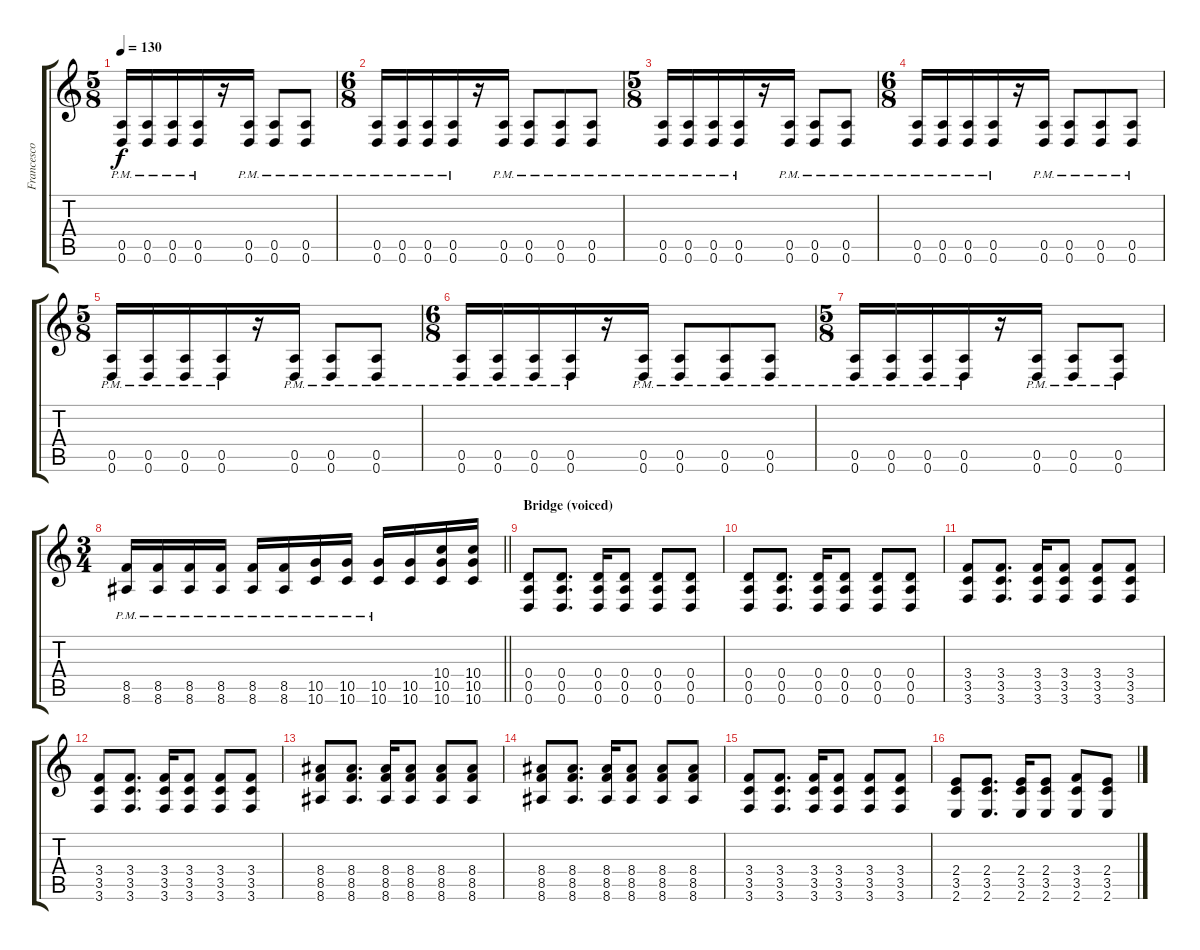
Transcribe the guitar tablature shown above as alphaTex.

\track ("Francesco" "Francesco") {instrument overdrivenguitar}
\staff {score tabs}
\tuning (E4 B3 G3 D3 A2 D2) {hide}
\ts (5 8)
\tempo 130
\clef g2
\ks c
(0.5{pm} 0.6{pm}).16{dy f} (0.5{pm} 0.6{pm}).16 (0.5{pm} 0.6{pm}).16 (0.5{pm} 0.6{pm}).16 r.16 (0.5{pm} 0.6{pm}).16 (0.5{pm} 0.6{pm}).8 (0.5{pm} 0.6{pm}).8 |
\ts (6 8)
(0.5{pm} 0.6{pm}).16 (0.5{pm} 0.6{pm}).16 (0.5{pm} 0.6{pm}).16 (0.5{pm} 0.6{pm}).16 r.16 (0.5{pm} 0.6{pm}).16 (0.5{pm} 0.6{pm}).8 (0.5{pm} 0.6{pm}).8 (0.5{pm} 0.6{pm}).8 |
\ts (5 8)
(0.5{pm} 0.6{pm}).16 (0.5{pm} 0.6{pm}).16 (0.5{pm} 0.6{pm}).16 (0.5{pm} 0.6{pm}).16 r.16 (0.5{pm} 0.6{pm}).16 (0.5{pm} 0.6{pm}).8 (0.5{pm} 0.6{pm}).8 |
\ts (6 8)
(0.5{pm} 0.6{pm}).16 (0.5{pm} 0.6{pm}).16 (0.5{pm} 0.6{pm}).16 (0.5{pm} 0.6{pm}).16 r.16 (0.5{pm} 0.6{pm}).16 (0.5{pm} 0.6{pm}).8 (0.5{pm} 0.6{pm}).8 (0.5{pm} 0.6{pm}).8 |
\ts (5 8)
(0.5{pm} 0.6{pm}).16 (0.5{pm} 0.6{pm}).16 (0.5{pm} 0.6{pm}).16 (0.5{pm} 0.6{pm}).16 r.16 (0.5{pm} 0.6{pm}).16 (0.5{pm} 0.6{pm}).8 (0.5{pm} 0.6{pm}).8 |
\ts (6 8)
(0.5{pm} 0.6{pm}).16 (0.5{pm} 0.6{pm}).16 (0.5{pm} 0.6{pm}).16 (0.5{pm} 0.6{pm}).16 r.16 (0.5{pm} 0.6{pm}).16 (0.5{pm} 0.6{pm}).8 (0.5{pm} 0.6{pm}).8 (0.5{pm} 0.6{pm}).8 |
\ts (5 8)
(0.5{pm} 0.6{pm}).16 (0.5{pm} 0.6{pm}).16 (0.5{pm} 0.6{pm}).16 (0.5{pm} 0.6{pm}).16 r.16 (0.5{pm} 0.6{pm}).16 (0.5{pm} 0.6{pm}).8 (0.5{pm} 0.6{pm}).8 |
\ts (3 4)
\barLineRight lightlight
(8.5{pm} 8.6{pm}).16 (8.5{pm} 8.6{pm}).16 (8.5{pm} 8.6{pm}).16 (8.5{pm} 8.6{pm}).16 (8.5{pm} 8.6{pm}).16 (8.5 8.6{pm}).16 (10.5 10.6{pm}).16 (10.5 10.6{pm}).16 (10.5 10.6{pm}).16 (10.5 10.6).16 (10.4 10.5 10.6).16 (10.4 10.5 10.6).16 |
\section ("" "Bridge (voiced)")
(0.4 0.5 0.6).8 (0.4 0.5 0.6).8{d} (0.4 0.5 0.6).16 (0.4 0.5 0.6).8 (0.4 0.5 0.6).8 (0.4 0.5 0.6).8 |
(0.4 0.5 0.6).8 (0.4 0.5 0.6).8{d} (0.4 0.5 0.6).16 (0.4 0.5 0.6).8 (0.4 0.5 0.6).8 (0.4 0.5 0.6).8 |
(3.4 3.5 3.6).8 (3.4 3.5 3.6).8{d} (3.4 3.5 3.6).16 (3.4 3.5 3.6).8 (3.4 3.5 3.6).8 (3.4 3.5 3.6).8 |
(3.4 3.5 3.6).8 (3.4 3.5 3.6).8{d} (3.4 3.5 3.6).16 (3.4 3.5 3.6).8 (3.4 3.5 3.6).8 (3.4 3.5 3.6).8 |
(8.4 8.5 8.6).8 (8.4 8.5 8.6).8{d} (8.4 8.5 8.6).16 (8.4 8.5 8.6).8 (8.4 8.5 8.6).8 (8.4 8.5 8.6).8 |
(8.4 8.5 8.6).8 (8.4 8.5 8.6).8{d} (8.4 8.5 8.6).16 (8.4 8.5 8.6).8 (8.4 8.5 8.6).8 (8.4 8.5 8.6).8 |
(3.4 3.5 3.6).8 (3.4 3.5 3.6).8{d} (3.4 3.5 3.6).16 (3.4 3.5 3.6).8 (3.4 3.5 3.6).8 (3.4 3.5 3.6).8 |
(2.4 3.5 2.6).8 (2.4 3.5 2.6).8{d} (2.4 3.5 2.6).16 (2.4 3.5 2.6).8 (3.4 3.5 2.6).8 (2.4 3.5 2.6).8
